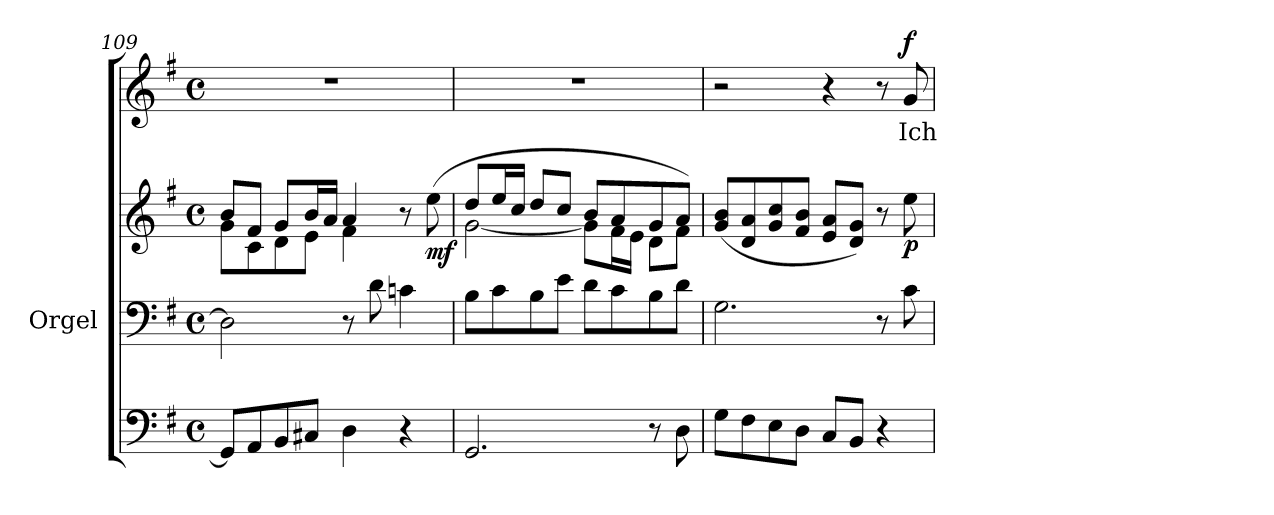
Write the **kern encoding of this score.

**kern	**kern	**kern	**dynam	**kern	**text	**dynam
*part3	*part2	*part2	*part2	*part1	*part1	*part1
*staff4	*staff3	*staff2	*staff2/3	*staff1	*staff1	*staff1
*	*I"Orgel	*	*	*	*	*
*	*I'Org.	*	*	*	*	*
*clefF4	*clefF4	*clefG2	*	*clefG2	*	*
*k[f#]	*k[f#]	*k[f#]	*	*k[f#]	*	*
*G:	*G:	*G:	*	*G:	*	*
*M4/4	*M4/4	*M4/4	*	*M4/4	*	*
*met(c)	*met(c)	*met(c)	*	*met(c)	*	*
=109	=109	=109	=109	=109	=109	=109
*	*	*^	*	*	*	*
8GG/L]	2D\]	8b/L	8g\L	.	1r	.	.
8AA/	.	8f#/J	8c\	.	.	.	.
8BB/	.	8g/L	8d\	.	.	.	.
8C#X/J	.	16b/L	8e\J	.	.	.	.
.	.	16a/JJ	.	.	.	.	.
4D\	8r	4a/	4f#\	.	.	.	.
.	8d\	.	.	.	.	.	.
4r	4cn\	8r	4ryy	.	.	.	.
!	!	!	!	!LO:DY:b	!	!	!
.	.	(>8ee\	.	mf	.	.	.
=110	=110	=110	=110	=110	=110	=110	=110
2.GG/	8B\L	8dd/L	[<2g\	.	1r	.	.
.	8c\	16ee/L	.	.	.	.	.
.	.	16cc/JJ	.	.	.	.	.
.	8B\	8dd/L	.	.	.	.	.
.	8e\J	8cc/J	.	.	.	.	.
.	8d\L	8b/L	8g\L]	.	.	.	.
.	8c\	8a/	16f#\L	.	.	.	.
.	.	.	16e\JJ	.	.	.	.
8r	8B\	8g/	8d\L	.	.	.	.
8D\	8d\J	8a/J)	8f#\J	.	.	.	.
*	*	*v	*v	*	*	*	*
=111	=111	=111	=111	=111	=111	=111
8G\L	2.G\	(<8g/ 8b/L	.	2r	.	.
8F#\	.	8d/ 8a/	.	.	.	.
8E\	.	8g/ 8cc/	.	.	.	.
8D\J	.	8f#/ 8b/J	.	.	.	.
8C/L	.	8e/ 8a/L	.	4r	.	.
8BB/J	.	8d/ 8g/J)	.	.	.	.
4r	8r	8r	.	8r	.	.
!	!	!	!LO:DY:b	!	!LO:LY:b	!LO:DY:a
.	8c\	8ee\	p	8g/	Ich	f
=	=	=	=	=	=	=
*-	*-	*-	*-	*-	*-	*-
